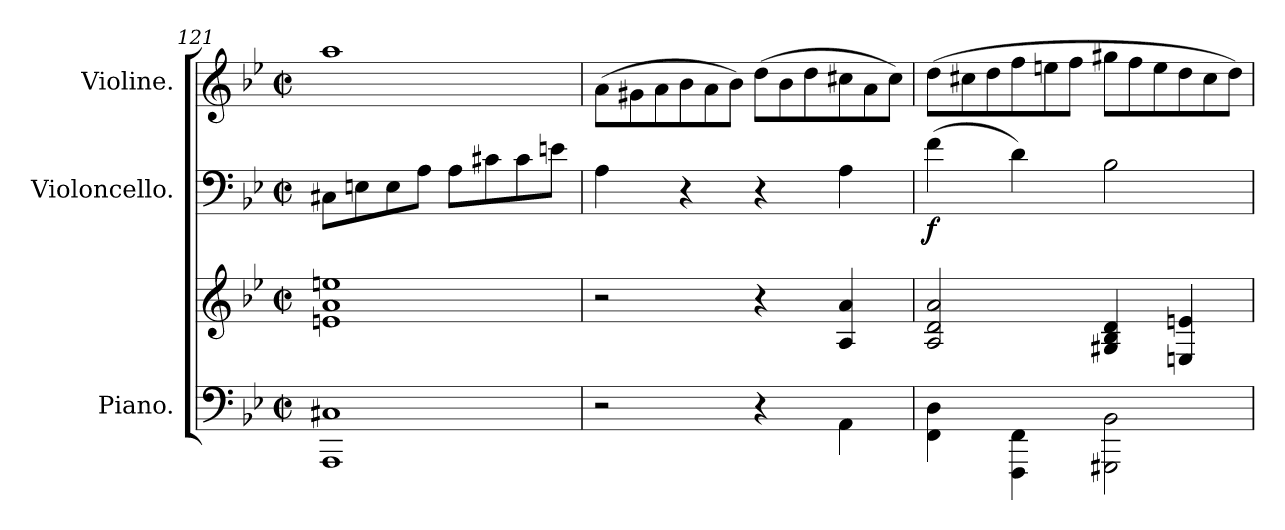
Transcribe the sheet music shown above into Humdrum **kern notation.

**kern	**kern	**kern	**dynam	**kern
*part3	*part3	*part2	*part2	*part1
*staff4	*staff3	*staff2	*staff2	*staff1
*I"Piano.	*	*I"Violoncello.	*	*I"Violine.
*	*	*I'vlc	*	*I'vl
*clefF4	*clefG2	*clefF4	*	*clefG2
*k[b-e-]	*k[b-e-]	*k[b-e-]	*	*k[b-e-]
*g:	*g:	*g:	*	*g:
*M2/2	*M2/2	*M2/2	*	*M2/2
*met(c|)	*met(c|)	*met(c|)	*	*met(c|)
=121	=121	=121	=121	=121
1AAA/ 1C#X/	1en/ 1a/ 1een/	8C#X\L	.	1aa\
.	.	8En\	.	.
.	.	8E\	.	.
.	.	8A\J	.	.
.	.	8A\L	.	.
.	.	8c#X\	.	.
.	.	8c#\	.	.
.	.	8en\J	.	.
=122	=122	=122	=122	=122
*	*	*	*	*Xtuplet
2r	2r	4A\	.	(12a\L
.	.	.	.	12g#X\
.	.	.	.	12a\
.	.	4r	.	12b-\
.	.	.	.	12a\
.	.	.	.	12b-\J)
4r	4r	4r	.	(12dd\L
.	.	.	.	12b-\
.	.	.	.	12dd\
4AA\	4A/ 4a/	4A\	.	12cc#X\
.	.	.	.	12a\
.	.	.	.	12cc#\J)
=123	=123	=123	=123	=123
!	!	!	!LO:DY:b	!
4FF\ 4D\	2A/ 2d/ 2a/	(4f\	f	(12dd\L
.	.	.	.	12cc#X\
.	.	.	.	12dd\
4FFF\ 4FF\	.	4d\)	.	12ff\
.	.	.	.	12een\
.	.	.	.	12ff\J
2GGG#X\ 2BB-\	4G#X/ 4B-/ 4d/	2B-\	.	12gg#X\L
.	.	.	.	12ff\
.	.	.	.	12ee\
.	4En/ 4en/	.	.	12dd\
.	.	.	.	12cc#\
.	.	.	.	12dd\J)
=	=	=	=	=
*-	*-	*-	*-	*-
